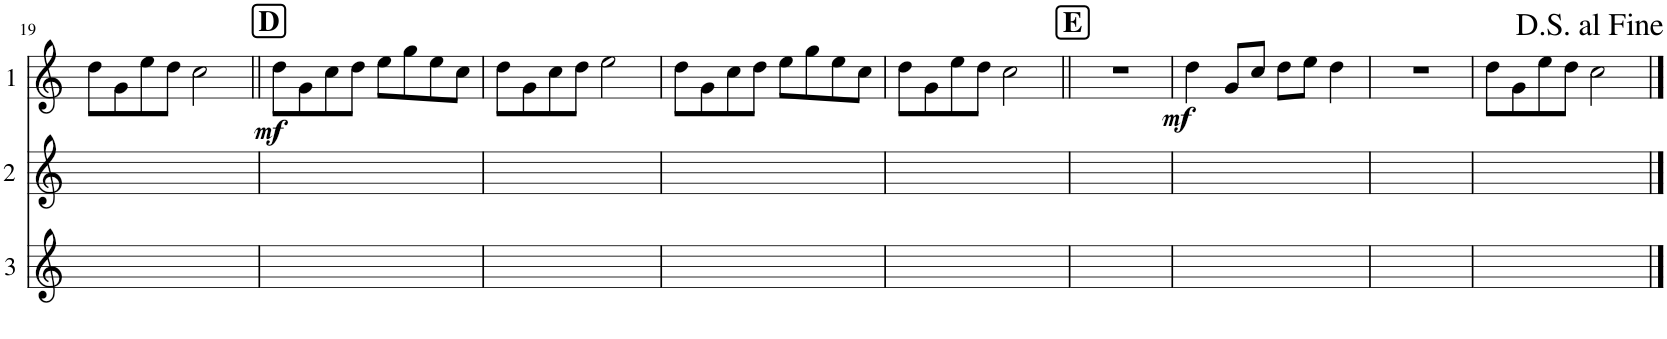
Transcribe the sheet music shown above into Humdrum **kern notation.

**kern	**kern	**kern	**dynam
*part3	*part2	*part1	*part1
*staff3	*staff2	*staff1	*staff1
*I"Cor 3	*I"Cor 2	*I"Cor 1	*
!!LO:PB:g=z
*clefG2	*clefG2	*clefG2	*
*Trd4c7	*Trd4c7	*Trd4c7	*
*k[]	*k[]	*k[]	*
*	*M4/4	*M4/4	*
=19	=19	=19	=19
1r	1r	8dd\L	.
.	.	8g\	.
.	.	8ee\	.
.	.	8dd\J	.
.	.	2cc\	.
!!LO:REH:place=s1:a:B:cj:fs=14:t=D
=20||	=20||	=20||	=20||
!	!	!	!LO:DY:b
1r	1r	8dd\L	mf
.	.	8g\	.
.	.	8cc\	.
.	.	8dd\J	.
.	.	8ee\L	.
.	.	8gg\	.
.	.	8ee\	.
.	.	8cc\J	.
=21	=21	=21	=21
1r	1r	8dd\L	.
.	.	8g\	.
.	.	8cc\	.
.	.	8dd\J	.
.	.	2ee\	.
=22	=22	=22	=22
1r	1r	8dd\L	.
.	.	8g\	.
.	.	8cc\	.
.	.	8dd\J	.
.	.	8ee\L	.
.	.	8gg\	.
.	.	8ee\	.
.	.	8cc\J	.
=23	=23	=23	=23
1r	1r	8dd\L	.
.	.	8g\	.
.	.	8ee\	.
.	.	8dd\J	.
.	.	2cc\	.
!!LO:REH:place=s1:a:B:cj:fs=14:t=E
=24||	=24||	=24||	=24||
1r	1r	1r	.
=25	=25	=25	=25
!	!	!	!LO:DY:b
1r	1r	4dd\	mf
.	.	8g/L	.
.	.	8cc/J	.
.	.	8dd\L	.
.	.	8ee\J	.
.	.	4dd\	.
=26	=26	=26	=26
1r	1r	1r	.
=27	=27	=27	=27
1r	1r	8dd\L	.
.	.	8g\	.
.	.	8ee\	.
.	.	8dd\J	.
.	.	2cc\	.
==	==	==	==
*-	*-	*-	*-
